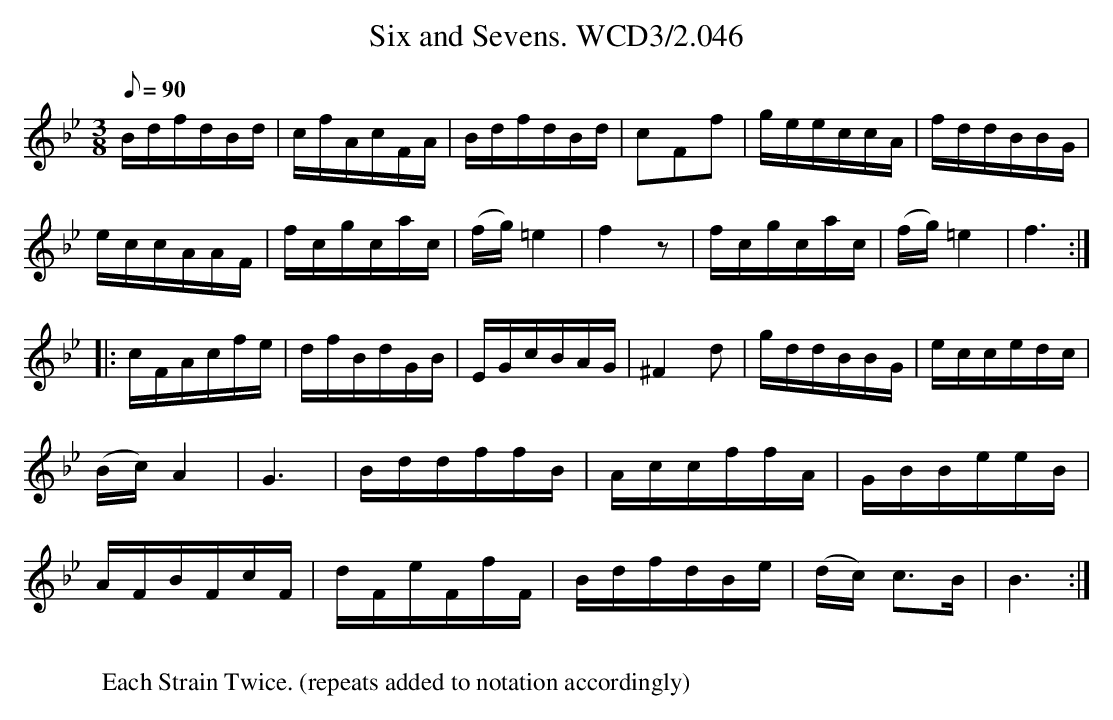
X:1
T:Six and Sevens. WCD3/2.046
M:3/8
L:1/16
Q:1/8=90
K:Bb
BdfdBd|cfAcFA|BdfdBd|c2F2f2|geeccA|fddBBG|
eccAAF|fcgcac|(fg) =e4|f4z2|fcgcac|(fg) =e4|f6:|
|:cFAcfe|dfBdGB|EGcBAG|^F4 d2|gddBBG|eccedc|
(Bc)A4|G6|BddffB|AccffA|GBBeeB|
AFBFcF|dFeFfF|BdfdBe|(dc) c2>B2|B6:|
W:
W:Each Strain Twice. (repeats added to notation accordingly)
